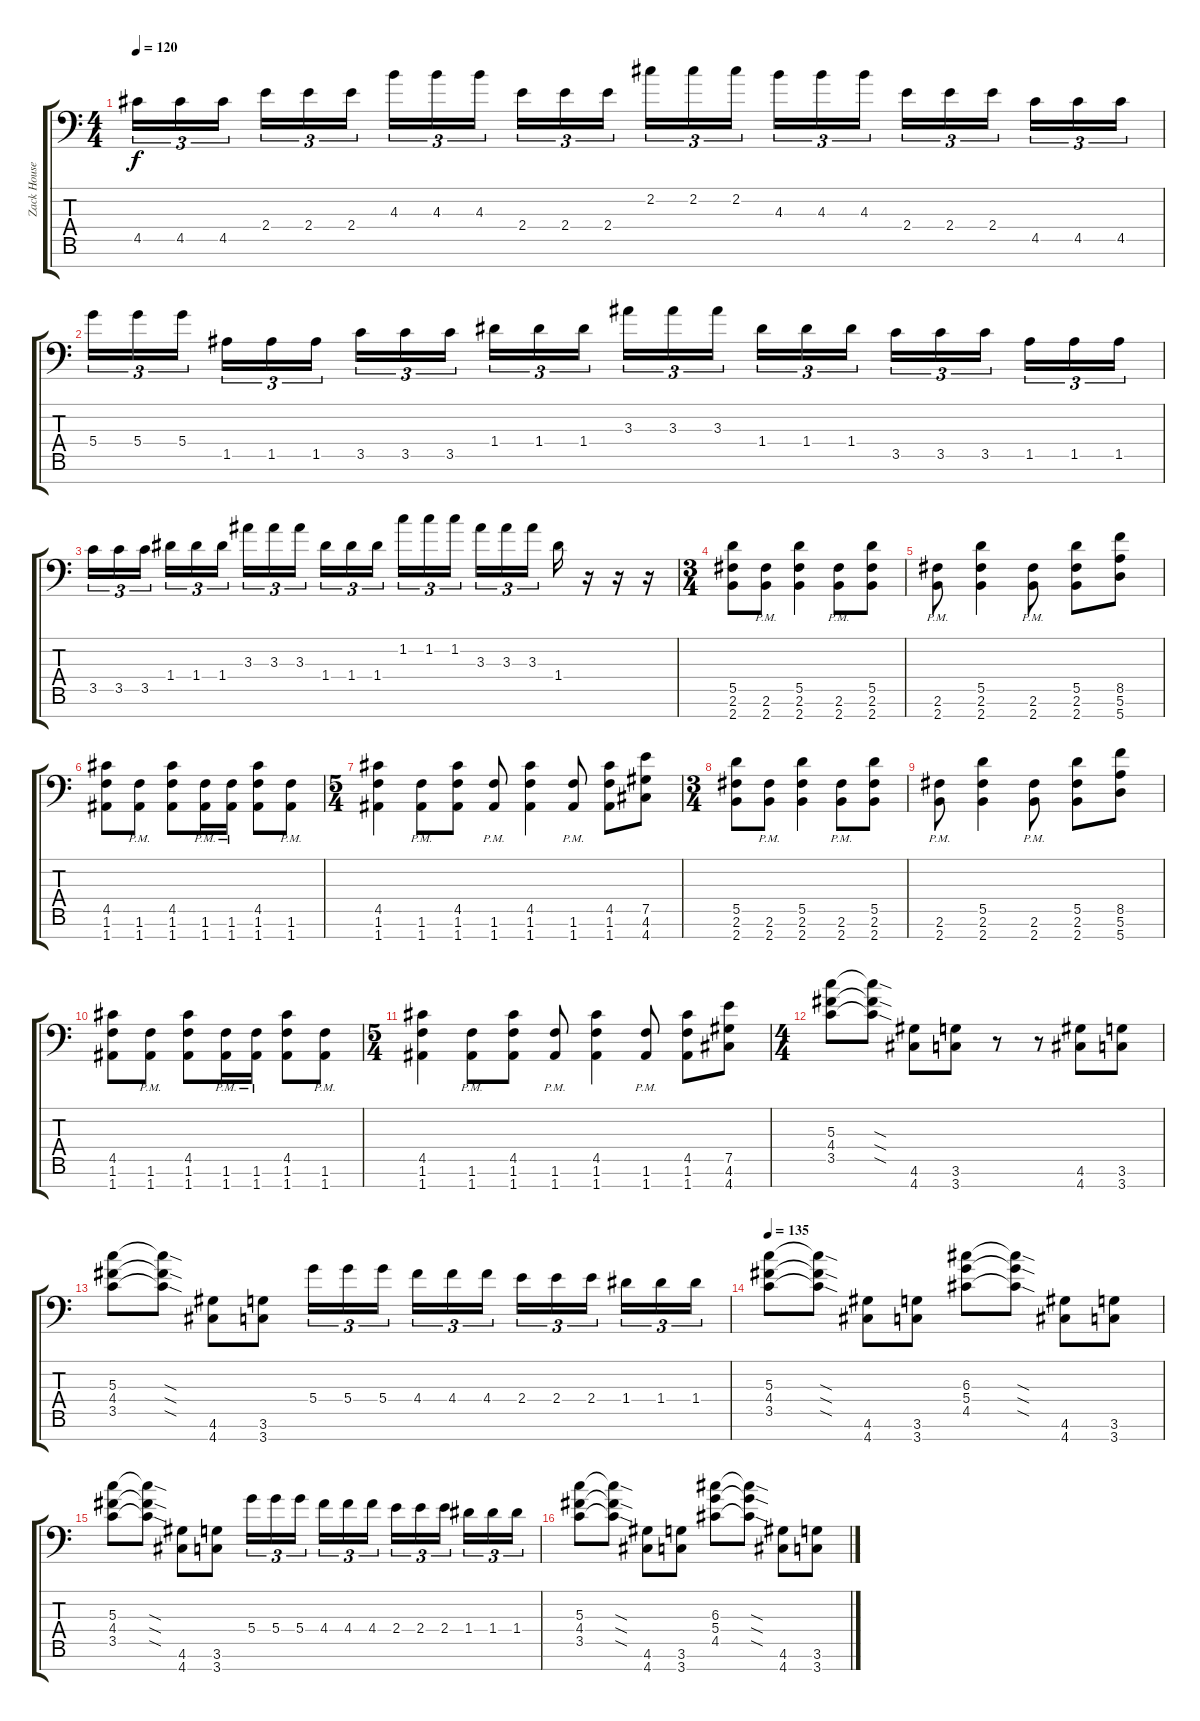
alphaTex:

\track ("Zack Householder" "Zack House") {instrument distortionguitar}
\staff {score tabs}
\tuning (E4 B3 G3 D3 A2 E2 A1) {hide}
\ts (4 4)
\tempo 120
\clef f4
\ks c
4.5.16{tu (3 2) dy f} 4.5.16{tu (3 2)} 4.5.16{tu (3 2) beam splitsecondary} 2.4.16{tu (3 2)} 2.4.16{tu (3 2)} 2.4.16{tu (3 2)} 4.3.16{tu (3 2)} 4.3.16{tu (3 2)} 4.3.16{tu (3 2) beam splitsecondary} 2.4.16{tu (3 2)} 2.4.16{tu (3 2)} 2.4.16{tu (3 2)} 2.2.16{tu (3 2)} 2.2.16{tu (3 2)} 2.2.16{tu (3 2) beam splitsecondary} 4.3.16{tu (3 2)} 4.3.16{tu (3 2)} 4.3.16{tu (3 2)} 2.4.16{tu (3 2)} 2.4.16{tu (3 2)} 2.4.16{tu (3 2) beam splitsecondary} 4.5.16{tu (3 2)} 4.5.16{tu (3 2)} 4.5.16{tu (3 2)} |
5.4.16{tu (3 2)} 5.4.16{tu (3 2)} 5.4.16{tu (3 2) beam splitsecondary} 1.5.16{tu (3 2)} 1.5.16{tu (3 2)} 1.5.16{tu (3 2)} 3.5.16{tu (3 2)} 3.5.16{tu (3 2)} 3.5.16{tu (3 2) beam splitsecondary} 1.4.16{tu (3 2)} 1.4.16{tu (3 2)} 1.4.16{tu (3 2)} 3.3.16{tu (3 2)} 3.3.16{tu (3 2)} 3.3.16{tu (3 2) beam splitsecondary} 1.4.16{tu (3 2)} 1.4.16{tu (3 2)} 1.4.16{tu (3 2)} 3.5.16{tu (3 2)} 3.5.16{tu (3 2)} 3.5.16{tu (3 2) beam splitsecondary} 1.5.16{tu (3 2)} 1.5.16{tu (3 2)} 1.5.16{tu (3 2)} |
3.5.16{tu (3 2)} 3.5.16{tu (3 2)} 3.5.16{tu (3 2) beam splitsecondary} 1.4.16{tu (3 2)} 1.4.16{tu (3 2)} 1.4.16{tu (3 2)} 3.3.16{tu (3 2)} 3.3.16{tu (3 2)} 3.3.16{tu (3 2) beam splitsecondary} 1.4.16{tu (3 2)} 1.4.16{tu (3 2)} 1.4.16{tu (3 2)} 1.2.16{tu (3 2)} 1.2.16{tu (3 2)} 1.2.16{tu (3 2) beam splitsecondary} 3.3.16{tu (3 2)} 3.3.16{tu (3 2)} 3.3.16{tu (3 2)} 1.4.16 r.16 r.16 r.16 |
\ts (3 4)
(5.5 2.6 2.7).8 (2.6{pm} 2.7{pm}).8 (5.5 2.6 2.7).4 (2.6{pm} 2.7{pm}).8 (5.5 2.6 2.7).8 |
(2.6{pm} 2.7{pm}).8 (5.5 2.6 2.7).4 (2.6{pm} 2.7{pm}).8 (5.5 2.6 2.7).8 (8.5 5.6 5.7).8 |
(4.5 1.6 1.7).8 (1.6{pm} 1.7{pm}).8 (4.5 1.6 1.7).8 (1.6{pm} 1.7{pm}).16 (1.6{pm} 1.7{pm}).16 (4.5 1.6 1.7).8 (1.6{pm} 1.7{pm}).8 |
\ts (5 4)
(4.5 1.6 1.7).4 (1.6{pm} 1.7{pm}).8 (4.5 1.6 1.7).8 (1.6{pm} 1.7{pm}).8 (4.5 1.6 1.7).4 (1.6{pm} 1.7{pm}).8 (4.5 1.6 1.7).8 (7.5 4.6 4.7).8 |
\ts (3 4)
(5.5 2.6 2.7).8 (2.6{pm} 2.7{pm}).8 (5.5 2.6 2.7).4 (2.6{pm} 2.7{pm}).8 (5.5 2.6 2.7).8 |
(2.6{pm} 2.7{pm}).8 (5.5 2.6 2.7).4 (2.6{pm} 2.7{pm}).8 (5.5 2.6 2.7).8 (8.5 5.6 5.7).8 |
(4.5 1.6 1.7).8 (1.6{pm} 1.7{pm}).8 (4.5 1.6 1.7).8 (1.6{pm} 1.7{pm}).16 (1.6{pm} 1.7{pm}).16 (4.5 1.6 1.7).8 (1.6{pm} 1.7{pm}).8 |
\ts (5 4)
(4.5 1.6 1.7).4 (1.6{pm} 1.7{pm}).8 (4.5 1.6 1.7).8 (1.6{pm} 1.7{pm}).8 (4.5 1.6 1.7).4 (1.6{pm} 1.7{pm}).8 (4.5 1.6 1.7).8 (7.5 4.6 4.7).8 |
\ts (4 4)
(5.3 4.4 3.5).8 (5.3{sod t} 4.4{sod t} 3.5{sod t}).8 (4.6 4.7).8 (3.6 3.7).8 r.8 r.8 (4.6 4.7).8 (3.6 3.7).8 |
(5.3 4.4 3.5).8 (5.3{sod t} 4.4{sod t} 3.5{sod t}).8 (4.6 4.7).8 (3.6 3.7).8 5.4.16{tu (3 2)} 5.4.16{tu (3 2)} 5.4.16{tu (3 2) beam splitsecondary} 4.4.16{tu (3 2)} 4.4.16{tu (3 2)} 4.4.16{tu (3 2)} 2.4.16{tu (3 2)} 2.4.16{tu (3 2)} 2.4.16{tu (3 2) beam splitsecondary} 1.4.16{tu (3 2)} 1.4.16{tu (3 2)} 1.4.16{tu (3 2)} |
\tempo 135
(5.3 4.4 3.5).8 (5.3{sod t} 4.4{sod t} 3.5{sod t}).8 (4.6 4.7).8 (3.6 3.7).8 (6.3 5.4 4.5).8 (6.3{sod t} 5.4{sod t} 4.5{sod t}).8 (4.6 4.7).8 (3.6 3.7).8 |
(5.3 4.4 3.5).8 (5.3{sod t} 4.4{sod t} 3.5{sod t}).8 (4.6 4.7).8 (3.6 3.7).8 5.4.16{tu (3 2)} 5.4.16{tu (3 2)} 5.4.16{tu (3 2) beam splitsecondary} 4.4.16{tu (3 2)} 4.4.16{tu (3 2)} 4.4.16{tu (3 2)} 2.4.16{tu (3 2)} 2.4.16{tu (3 2)} 2.4.16{tu (3 2) beam splitsecondary} 1.4.16{tu (3 2)} 1.4.16{tu (3 2)} 1.4.16{tu (3 2)} |
(5.3 4.4 3.5).8 (5.3{sod t} 4.4{sod t} 3.5{sod t}).8 (4.6 4.7).8 (3.6 3.7).8 (6.3 5.4 4.5).8 (6.3{sod t} 5.4{sod t} 4.5{sod t}).8 (4.6 4.7).8 (3.6 3.7).8
